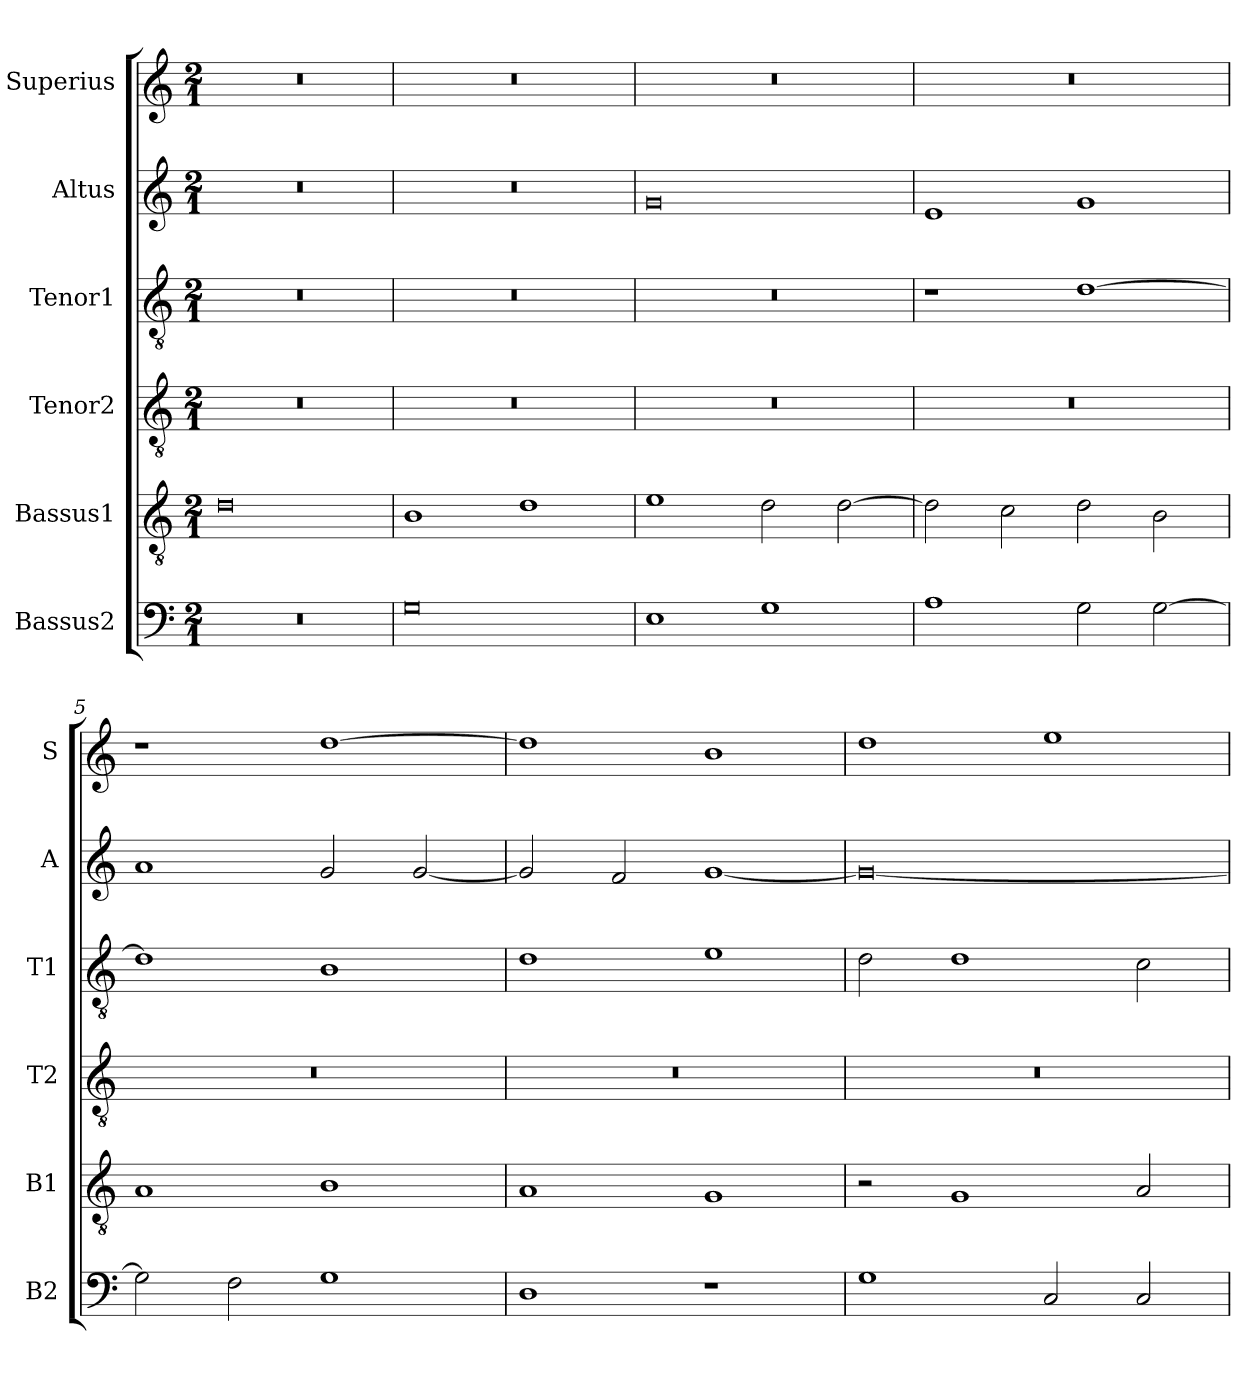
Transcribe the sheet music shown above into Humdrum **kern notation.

**kern	**kern	**kern	**kern	**kern	**kern
*part6	*part5	*part4	*part3	*part2	*part1
*staff6	*staff5	*staff4	*staff3	*staff2	*staff1
*I"Bassus2	*I"Bassus1	*I"Tenor2	*I"Tenor1	*I"Altus	*I"Superius
*I'B2	*I'B1	*I'T2	*I'T1	*I'A	*I'S
*clefF4	*clefGv2	*clefGv2	*clefGv2	*clefG2	*clefG2
*k[]	*k[]	*k[]	*k[]	*k[]	*k[]
*M2/1	*M2/1	*M2/1	*M2/1	*M2/1	*M2/1
=1	=1	=1	=1	=1	=1
0r	0d	0r	0r	0r	0r
=2	=2	=2	=2	=2	=2
0G	1B	0r	0r	0r	0r
.	1d	.	.	.	.
=3	=3	=3	=3	=3	=3
1E	1e	0r	0r	0g	0r
1G	2d\	.	.	.	.
.	[2d\	.	.	.	.
=4	=4	=4	=4	=4	=4
1A	2d\]	0r	1r	1e	0r
.	2c\	.	.	.	.
2G\	2d\	.	[1d	1g	.
[2G\	2B\	.	.	.	.
=5	=5	=5	=5	=5	=5
2G\]	1A	0r	1d]	1a	1r
2F\	.	.	.	.	.
1G	1B	.	1B	2g/	[1dd
.	.	.	.	[2g/	.
=6	=6	=6	=6	=6	=6
1D	1A	0r	1d	2g/]	1dd]
.	.	.	.	2f/	.
1r	1G	.	1e	[1g	1b
=7	=7	=7	=7	=7	=7
1G	2r	0r	2d\	0g_	1dd
.	1G	.	1d	.	.
2C/	.	.	.	.	1ee
2C/	2A/	.	2c\	.	.
=	=	=	=	=	=
*-	*-	*-	*-	*-	*-
